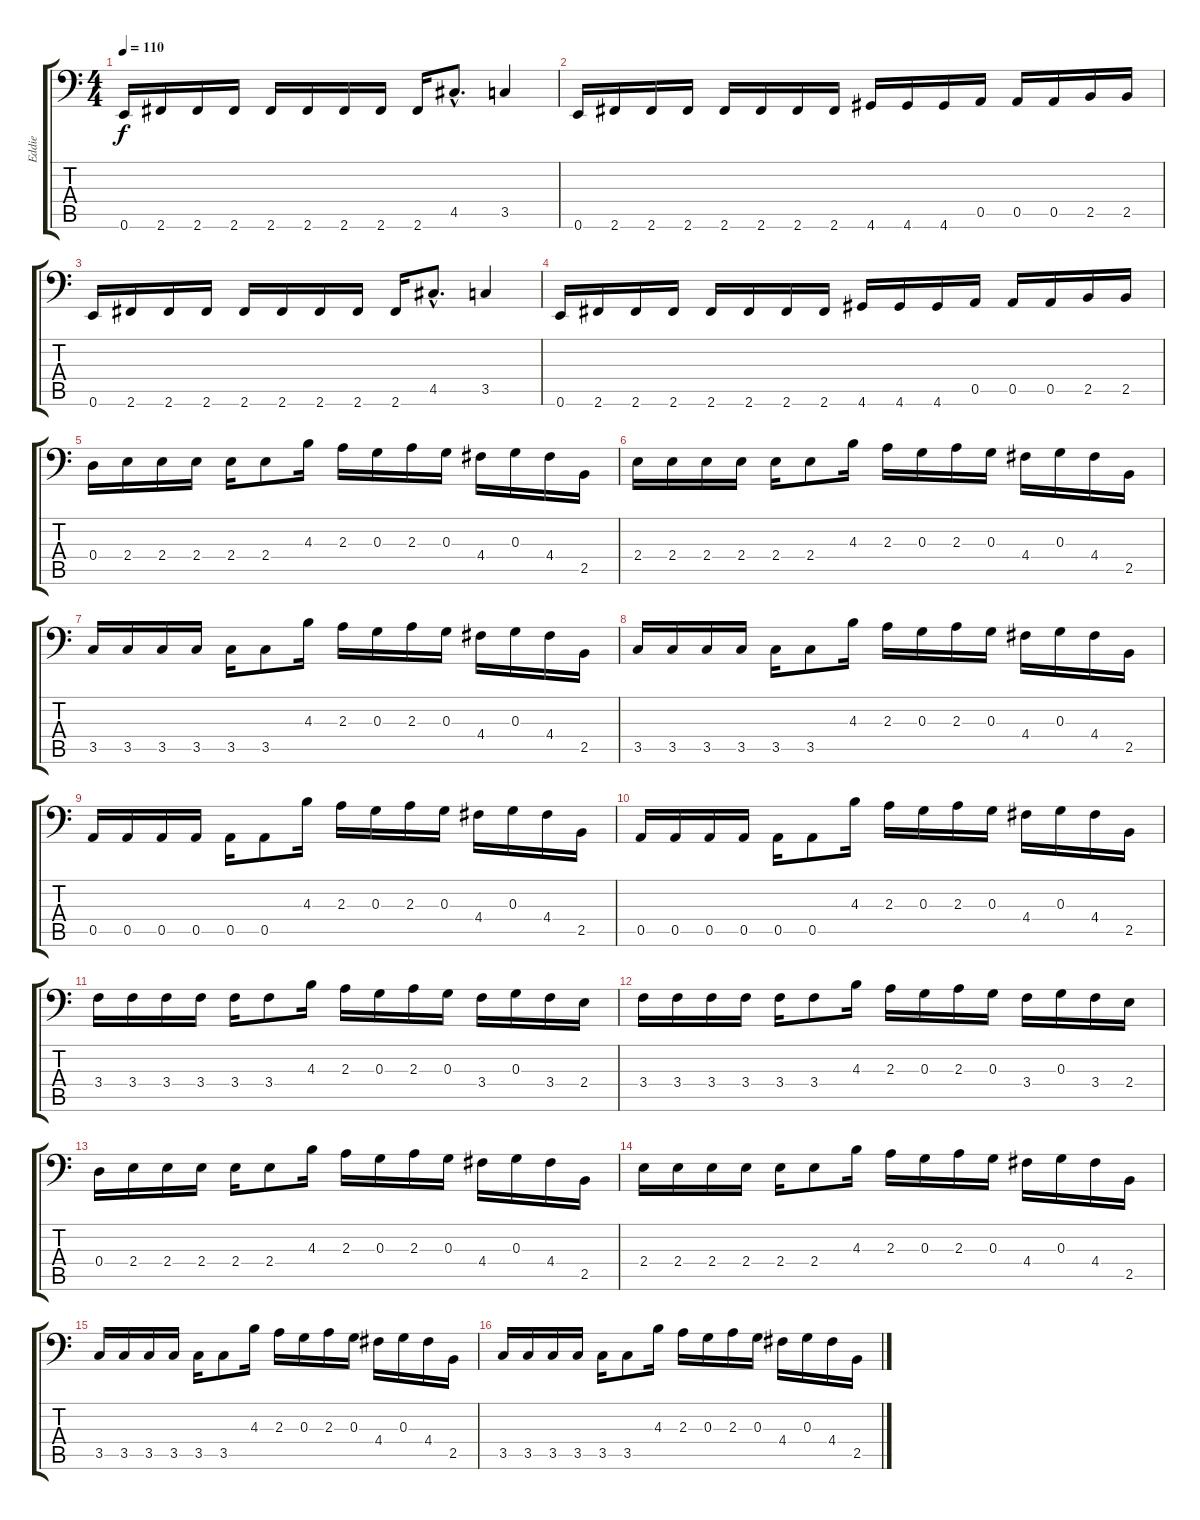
\track ("Eddie" "Eddie") {instrument electricbasspick}
\staff {score tabs}
\tuning (E3 B2 G2 D2 A1 E1) {hide}
\ts (4 4)
\tempo 110
\clef f4
\ks c
0.6.16{dy f} 2.6.16 2.6.16 2.6.16 2.6.16 2.6.16 2.6.16 2.6.16 2.6.16 4.5{hac}.8{d} 3.5.4 |
0.6.16 2.6.16 2.6.16 2.6.16 2.6.16 2.6.16 2.6.16 2.6.16 4.6.16 4.6.16 4.6.16 0.5.16 0.5.16 0.5.16 2.5.16 2.5.16 |
0.6.16 2.6.16 2.6.16 2.6.16 2.6.16 2.6.16 2.6.16 2.6.16 2.6.16 4.5{hac}.8{d} 3.5.4 |
0.6.16 2.6.16 2.6.16 2.6.16 2.6.16 2.6.16 2.6.16 2.6.16 4.6.16 4.6.16 4.6.16 0.5.16 0.5.16 0.5.16 2.5.16 2.5.16 |
0.4.16 2.4.16 2.4.16 2.4.16 2.4.16 2.4.8 4.3.16 2.3.16 0.3.16 2.3.16 0.3.16 4.4.16 0.3.16 4.4.16 2.5.16 |
2.4.16 2.4.16 2.4.16 2.4.16 2.4.16 2.4.8 4.3.16 2.3.16 0.3.16 2.3.16 0.3.16 4.4.16 0.3.16 4.4.16 2.5.16 |
3.5.16 3.5.16 3.5.16 3.5.16 3.5.16 3.5.8 4.3.16 2.3.16 0.3.16 2.3.16 0.3.16 4.4.16 0.3.16 4.4.16 2.5.16 |
3.5.16 3.5.16 3.5.16 3.5.16 3.5.16 3.5.8 4.3.16 2.3.16 0.3.16 2.3.16 0.3.16 4.4.16 0.3.16 4.4.16 2.5.16 |
0.5.16 0.5.16 0.5.16 0.5.16 0.5.16 0.5.8 4.3.16 2.3.16 0.3.16 2.3.16 0.3.16 4.4.16 0.3.16 4.4.16 2.5.16 |
0.5.16 0.5.16 0.5.16 0.5.16 0.5.16 0.5.8 4.3.16 2.3.16 0.3.16 2.3.16 0.3.16 4.4.16 0.3.16 4.4.16 2.5.16 |
3.4.16 3.4.16 3.4.16 3.4.16 3.4.16 3.4.8 4.3.16 2.3.16 0.3.16 2.3.16 0.3.16 3.4.16 0.3.16 3.4.16 2.4.16 |
3.4.16 3.4.16 3.4.16 3.4.16 3.4.16 3.4.8 4.3.16 2.3.16 0.3.16 2.3.16 0.3.16 3.4.16 0.3.16 3.4.16 2.4.16 |
0.4.16 2.4.16 2.4.16 2.4.16 2.4.16 2.4.8 4.3.16 2.3.16 0.3.16 2.3.16 0.3.16 4.4.16 0.3.16 4.4.16 2.5.16 |
2.4.16 2.4.16 2.4.16 2.4.16 2.4.16 2.4.8 4.3.16 2.3.16 0.3.16 2.3.16 0.3.16 4.4.16 0.3.16 4.4.16 2.5.16 |
3.5.16 3.5.16 3.5.16 3.5.16 3.5.16 3.5.8 4.3.16 2.3.16 0.3.16 2.3.16 0.3.16 4.4.16 0.3.16 4.4.16 2.5.16 |
3.5.16 3.5.16 3.5.16 3.5.16 3.5.16 3.5.8 4.3.16 2.3.16 0.3.16 2.3.16 0.3.16 4.4.16 0.3.16 4.4.16 2.5.16
